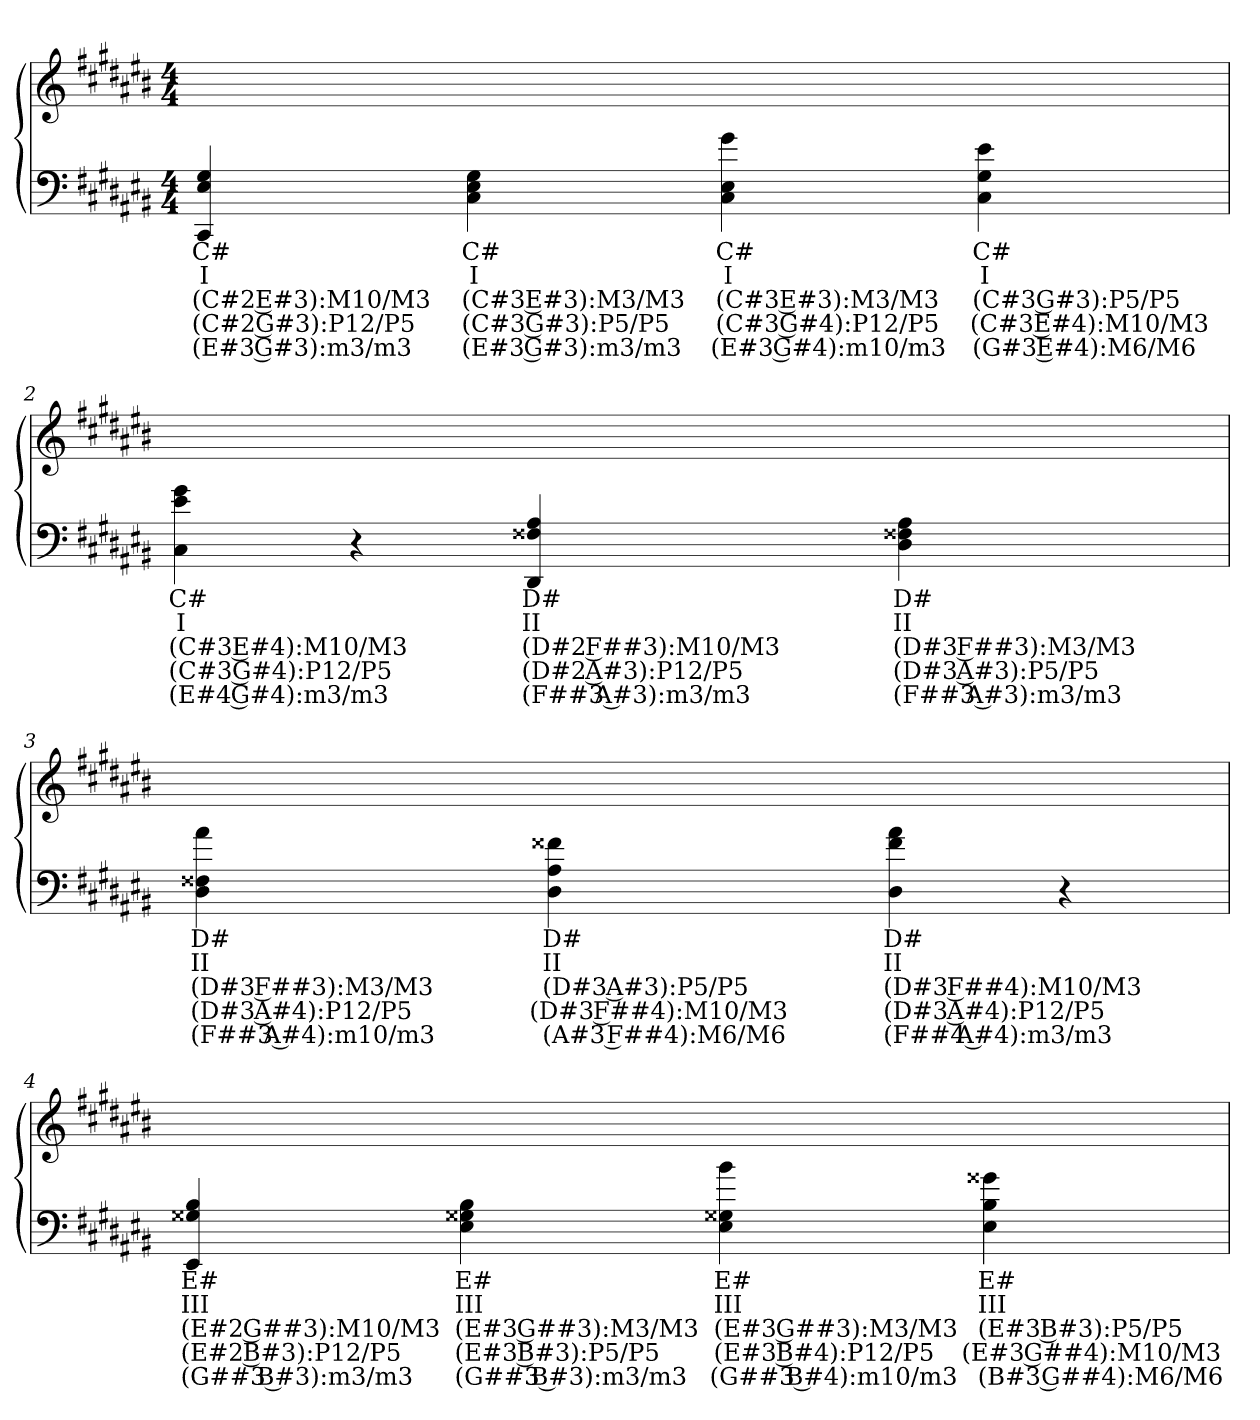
**kern	**text	**text	**text	**text	**text	**kern
*part2	*part2	*part2	*part2	*part2	*part2	*part1
*staff2	*staff2	*staff2	*staff2	*staff2	*staff2	*staff1
*clefF4	*	*	*	*	*	*clefG2
*k[f#c#g#d#a#e#b#]	*	*	*	*	*	*k[f#c#g#d#a#e#b#]
*C#:	*	*	*	*	*	*C#:
*M4/4	*	*	*	*	*	*M4/4
*MM60	*	*	*	*	*	*MM60
=1	=1	=1	=1	=1	=1	=1
4CC# 4E# 4G#	C#	I	(C#2 E#3):M10/M3	(C#2 G#3):P12/P5	(E#3 G#3):m3/m3	1ryy
4C# 4E# 4G#	C#	I	(C#3 E#3):M3/M3	(C#3 G#3):P5/P5	(E#3 G#3):m3/m3	.
4C# 4E# 4g#	C#	I	(C#3 E#3):M3/M3	(C#3 G#4):P12/P5	(E#3 G#4):m10/m3	.
4C# 4G# 4e#	C#	I	(C#3 G#3):P5/P5	(C#3 E#4):M10/M3	(G#3 E#4):M6/M6	.
=2	=2	=2	=2	=2	=2	=2
4C# 4e# 4g#	C#	I	(C#3 E#4):M10/M3	(C#3 G#4):P12/P5	(E#4 G#4):m3/m3	1ryy
4r	.	.	.	.	.	.
4DD# 4F##X 4A#	D#	II	(D#2 F##3):M10/M3	(D#2 A#3):P12/P5	(F##3 A#3):m3/m3	.
4D# 4F##X 4A#	D#	II	(D#3 F##3):M3/M3	(D#3 A#3):P5/P5	(F##3 A#3):m3/m3	.
=3	=3	=3	=3	=3	=3	=3
4D# 4F##X 4a#	D#	II	(D#3 F##3):M3/M3	(D#3 A#4):P12/P5	(F##3 A#4):m10/m3	1ryy
4D# 4A# 4f##X	D#	II	(D#3 A#3):P5/P5	(D#3 F##4):M10/M3	(A#3 F##4):M6/M6	.
4D# 4f## 4a#	D#	II	(D#3 F##4):M10/M3	(D#3 A#4):P12/P5	(F##4 A#4):m3/m3	.
4r	.	.	.	.	.	.
=4	=4	=4	=4	=4	=4	=4
4EE# 4G##X 4B#	E#	III	(E#2 G##3):M10/M3	(E#2 B#3):P12/P5	(G##3 B#3):m3/m3	1ryy
4E# 4G##X 4B#	E#	III	(E#3 G##3):M3/M3	(E#3 B#3):P5/P5	(G##3 B#3):m3/m3	.
4E# 4G##X 4b#	E#	III	(E#3 G##3):M3/M3	(E#3 B#4):P12/P5	(G##3 B#4):m10/m3	.
4E# 4B# 4g##X	E#	III	(E#3 B#3):P5/P5	(E#3 G##4):M10/M3	(B#3 G##4):M6/M6	.
=	=	=	=	=	=	=
*-	*-	*-	*-	*-	*-	*-
